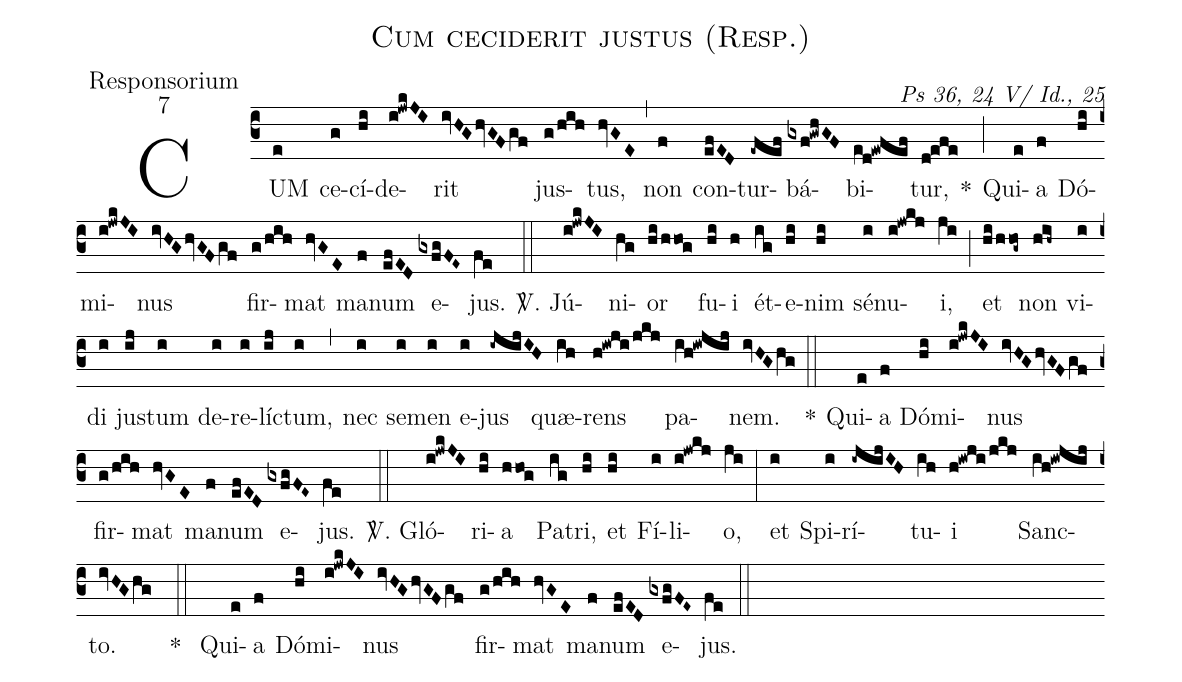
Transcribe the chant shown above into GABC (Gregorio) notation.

name:Cum ceciderit justus (Resp.);
office-part:Responsorium;
mode:7;
commentary:Ps 36, 24 V/ Id., 25;
%%
(c3)CUM(e) ce(g)cí(hi)de(i!jwkJI)rit(ivHGhvGFgf) jus(g/hih)tus,(hvGE) (,) non(f) con(efED)tur(-efef)bá(gxf!gwhGF)bi(ed!ewfef)tur,(d!efe) *(;) Qui(e)a(f) Dó(hi)mi(i!jwkJI)nus(ivHGhvGFgf) fir(g/hih)mat(hvGE) ma(f)num(efED) e(gxfgFE~)jus.(fe) (::)

<sp>V/</sp>. Jú(i!jwkJI)ni(hg)or(hi/hhog) fu(hi)i(h) ét(ig)e(hi)nim(hi) sé(i)nu(i!jwkj)i,(ji) (;) et(hi/hhog~) non(hih~) vi(i)di(i) jus(ij)tum(i) de(i)re(i)líc(ij)tum,(i) (,) nec(i) se(i)men(i) e(i)jus(-ijijIH) quæ(ih)rens(h!iwji/jkj) pa(ih!iwjij)nem.(ivHGhg) (::)
*() Qui(e)a(f) Dó(hi)mi(i!jwkJI)nus(ivHGhvGFgf) fir(g/hih)mat(hvGE) ma(f)num(efED) e(gxfgFE~)jus.(fe) (::)

<sp>V/</sp>. Gló(i!jwkJI)ri(hi)a(hhog) Pa(ig)tri,(hi) et(hi) Fí(i)li(i!jwkj)o,(ji) (:) et(i) Spi(i)rí(-ijijIH)tu(ih)i(h!iwji/jkj) Sanc(ih!iwjij)to.(ivHGhg) ( ::)
*() Qui(e)a(f) Dó(hi)mi(i!jwkJI)nus(ivHGhvGFgf) fir(g/hih)mat(hvGE) ma(f)num(efED) e(gxfgFE~)jus.(fe) (::)
